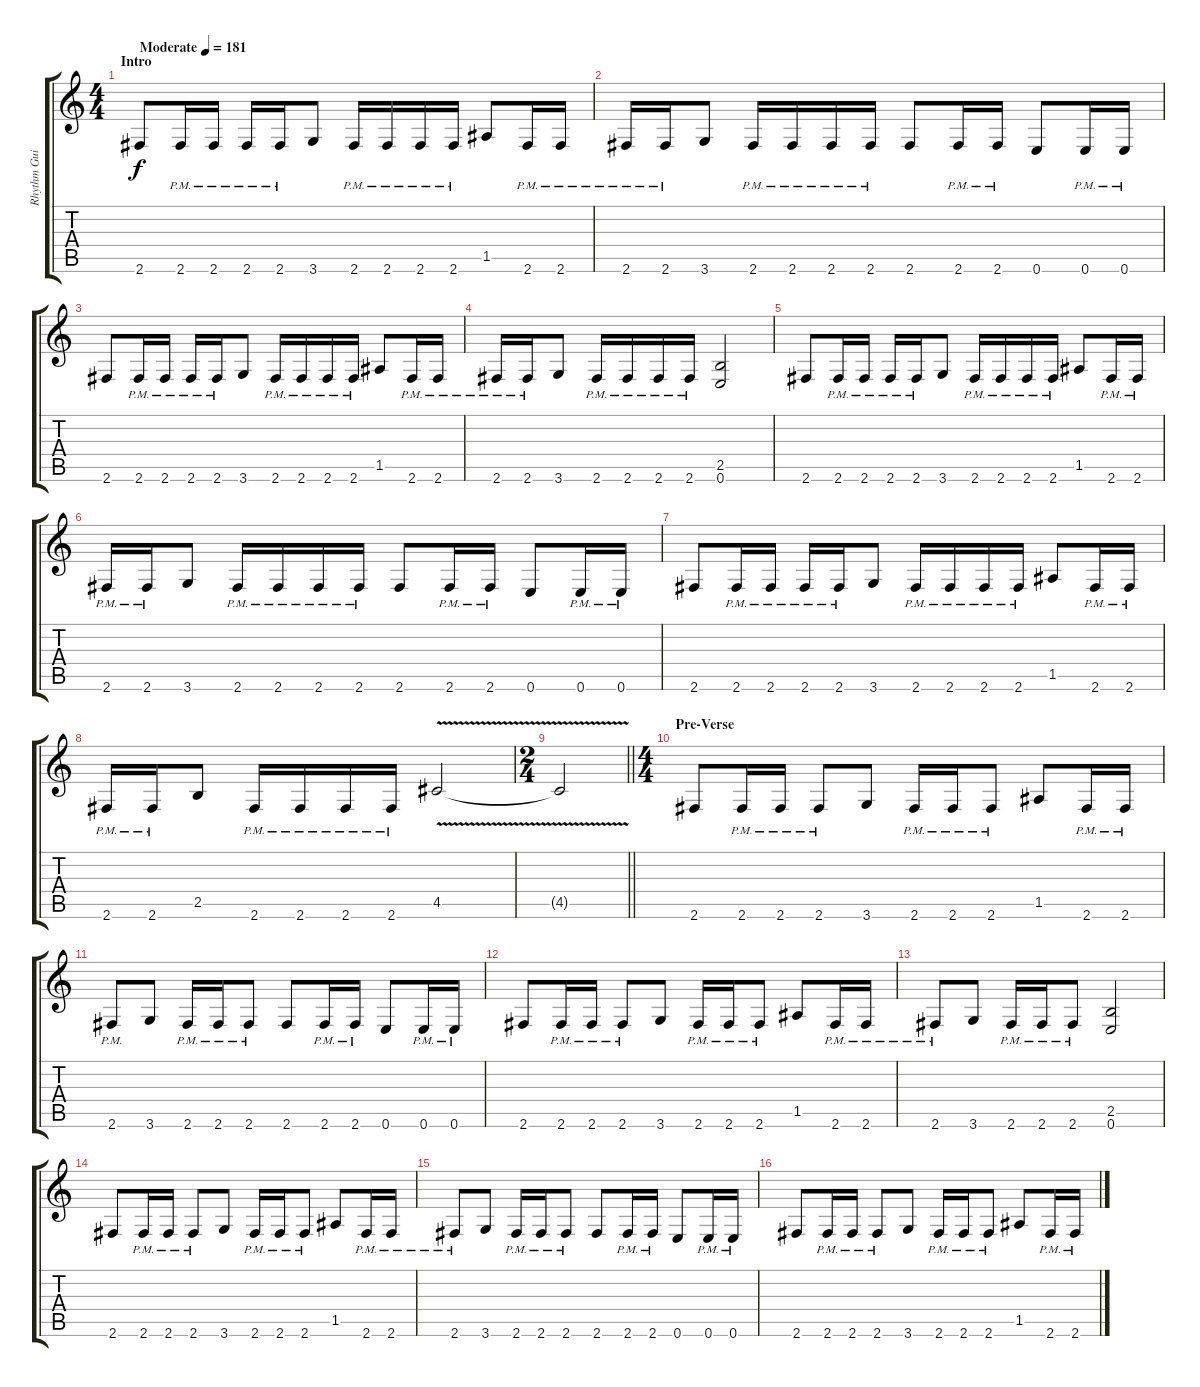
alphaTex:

\track ("Rhythm Guitar II" "Rhythm Gui") {instrument overdrivenguitar}
\staff {score tabs}
\tuning (E4 B3 G3 D3 A2 E2) {hide}
\ts (4 4)
\section ("" "Intro")
\tempo (181 "Moderate")
\clef g2
\ks c
2.6.8{dy f instrument overdrivenguitar} 2.6{pm}.16 2.6{pm}.16 2.6{pm}.16 2.6{pm}.16 3.6.8 2.6{pm}.16 2.6{pm}.16 2.6{pm}.16 2.6{pm}.16 1.5.8 2.6{pm}.16 2.6{pm}.16 |
2.6{pm}.16 2.6{pm}.16 3.6.8 2.6{pm}.16 2.6{pm}.16 2.6{pm}.16 2.6{pm}.16 2.6.8 2.6{pm}.16 2.6{pm}.16 0.6.8 0.6{pm}.16 0.6{pm}.16 |
2.6.8 2.6{pm}.16 2.6{pm}.16 2.6{pm}.16 2.6{pm}.16 3.6.8 2.6{pm}.16 2.6{pm}.16 2.6{pm}.16 2.6{pm}.16 1.5.8 2.6{pm}.16 2.6{pm}.16 |
2.6{pm}.16 2.6{pm}.16 3.6.8 2.6{pm}.16 2.6{pm}.16 2.6{pm}.16 2.6{pm}.16 (2.5 0.6).2 |
2.6.8 2.6{pm}.16 2.6{pm}.16 2.6{pm}.16 2.6{pm}.16 3.6.8 2.6{pm}.16 2.6{pm}.16 2.6{pm}.16 2.6{pm}.16 1.5.8 2.6{pm}.16 2.6{pm}.16 |
2.6{pm}.16 2.6{pm}.16 3.6.8 2.6{pm}.16 2.6{pm}.16 2.6{pm}.16 2.6{pm}.16 2.6.8 2.6{pm}.16 2.6{pm}.16 0.6.8 0.6{pm}.16 0.6{pm}.16 |
2.6.8 2.6{pm}.16 2.6{pm}.16 2.6{pm}.16 2.6{pm}.16 3.6.8 2.6{pm}.16 2.6{pm}.16 2.6{pm}.16 2.6{pm}.16 1.5.8 2.6{pm}.16 2.6{pm}.16 |
2.6{pm}.16 2.6{pm}.16 2.5.8 2.6{pm}.16 2.6{pm}.16 2.6{pm}.16 2.6{pm}.16 4.5{v}.2 |
\ts (2 4)
\barLineRight lightlight
4.5{t}.2 |
\ts (4 4)
\section ("" "Pre-Verse")
2.6.8 2.6{pm}.16 2.6{pm}.16 2.6{pm}.8 3.6.8 2.6{pm}.16 2.6{pm}.16 2.6{pm}.8 1.5.8 2.6{pm}.16 2.6{pm}.16 |
2.6{pm}.8 3.6.8 2.6{pm}.16 2.6{pm}.16 2.6{pm}.8 2.6.8 2.6{pm}.16 2.6{pm}.16 0.6.8 0.6{pm}.16 0.6{pm}.16 |
2.6.8 2.6{pm}.16 2.6{pm}.16 2.6{pm}.8 3.6.8 2.6{pm}.16 2.6{pm}.16 2.6{pm}.8 1.5.8 2.6{pm}.16 2.6{pm}.16 |
2.6{pm}.8 3.6.8 2.6{pm}.16 2.6{pm}.16 2.6{pm}.8 (2.5 0.6).2 |
2.6.8 2.6{pm}.16 2.6{pm}.16 2.6{pm}.8 3.6.8 2.6{pm}.16 2.6{pm}.16 2.6{pm}.8 1.5.8 2.6{pm}.16 2.6{pm}.16 |
2.6{pm}.8 3.6.8 2.6{pm}.16 2.6{pm}.16 2.6{pm}.8 2.6.8 2.6{pm}.16 2.6{pm}.16 0.6.8 0.6{pm}.16 0.6{pm}.16 |
2.6.8 2.6{pm}.16 2.6{pm}.16 2.6{pm}.8 3.6.8 2.6{pm}.16 2.6{pm}.16 2.6{pm}.8 1.5.8 2.6{pm}.16 2.6{pm}.16
